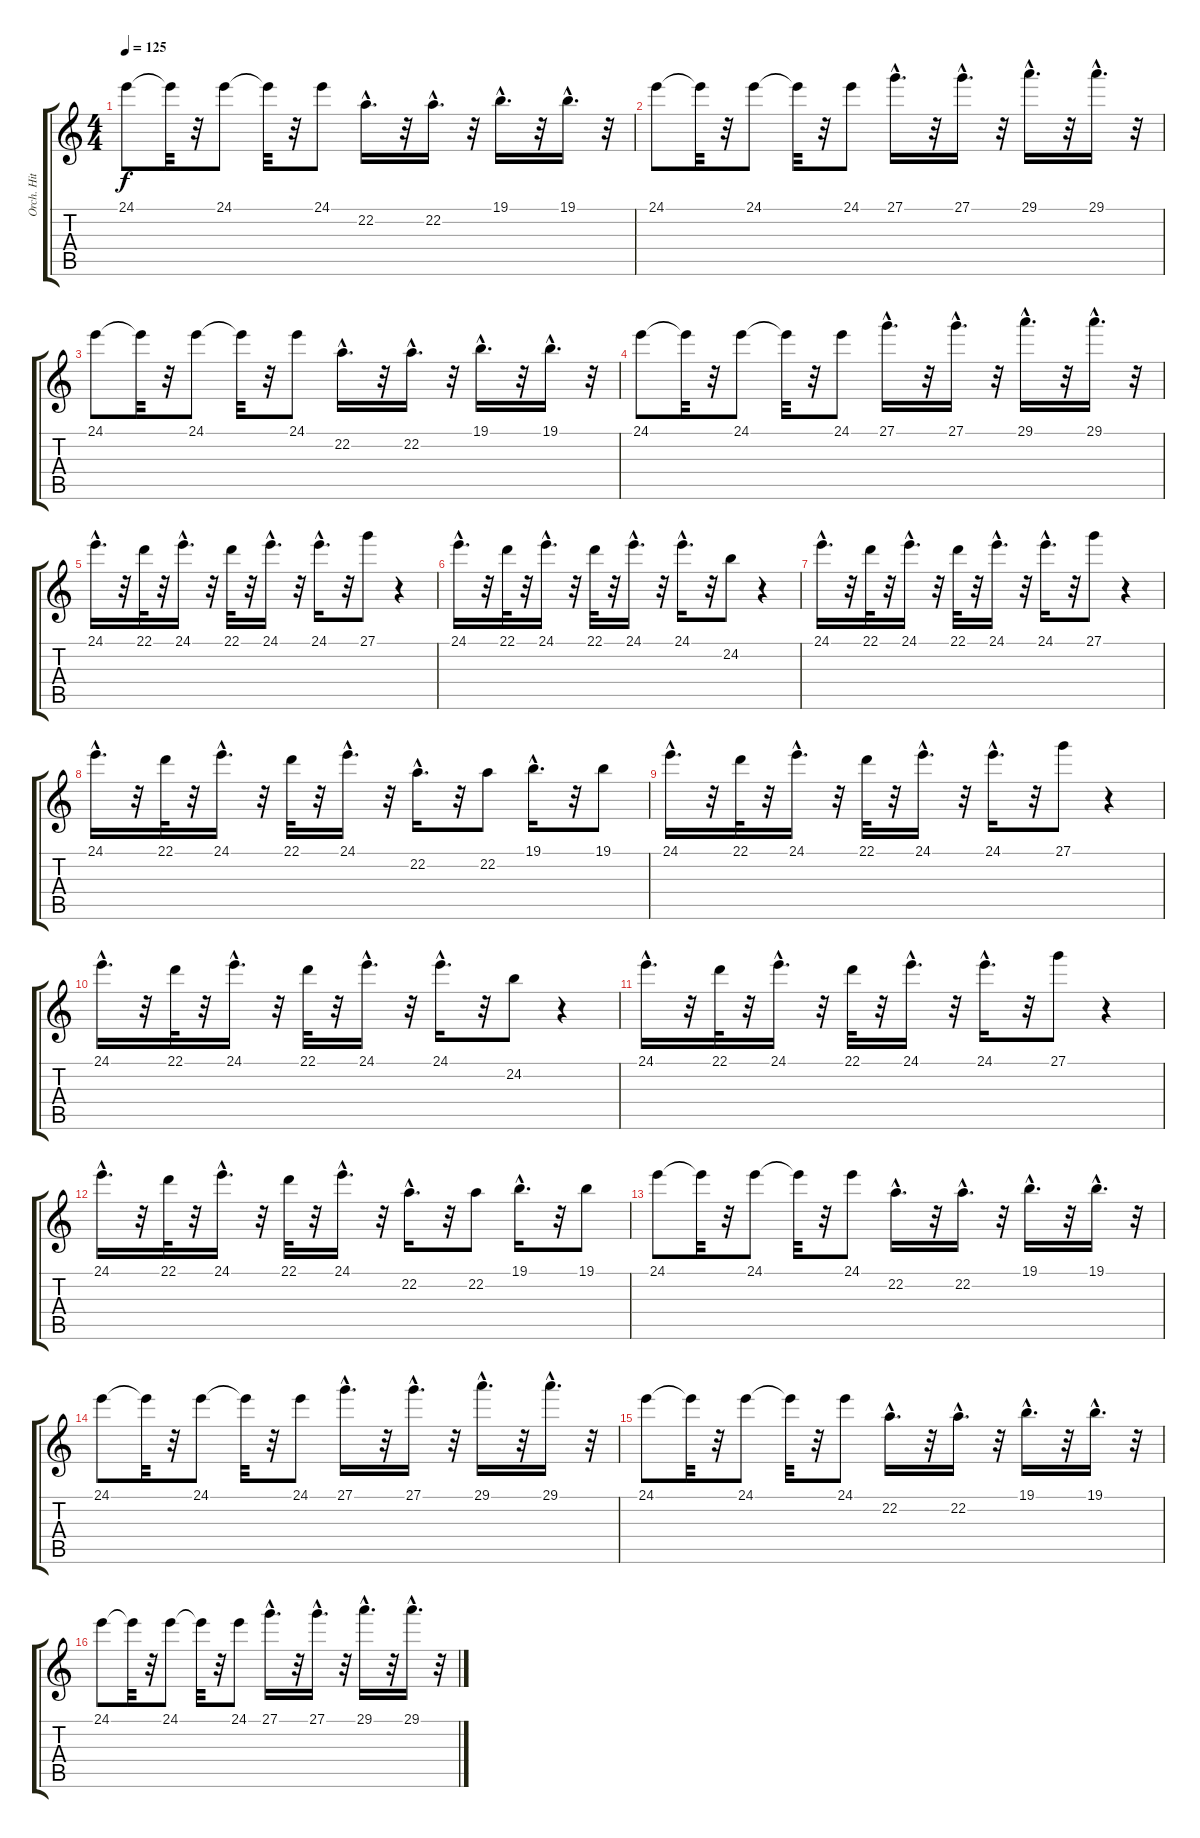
\track ("Orch. Hit" "Orch. Hit") {instrument orchestrahit}
\staff {score tabs}
\tuning (E4 B3 G3 D3 A2 E2) {hide}
\ts (4 4)
\tempo 125
\clef g2
\ks c
24.1.8{dy f} 24.1{t}.32 r.32 24.1.8 24.1{t}.32 r.32 24.1.8 22.2{hac}.16{d} r.32 22.2{hac}.16{d} r.32 19.1{hac}.16{d} r.32 19.1{hac}.16{d} r.32 |
24.1.8 24.1{t}.32 r.32 24.1.8 24.1{t}.32 r.32 24.1.8 27.1{hac}.16{d} r.32 27.1{hac}.16{d} r.32 29.1{hac}.16{d} r.32 29.1{hac}.16{d} r.32 |
24.1.8 24.1{t}.32 r.32 24.1.8 24.1{t}.32 r.32 24.1.8 22.2{hac}.16{d} r.32 22.2{hac}.16{d} r.32 19.1{hac}.16{d} r.32 19.1{hac}.16{d} r.32 |
24.1.8 24.1{t}.32 r.32 24.1.8 24.1{t}.32 r.32 24.1.8 27.1{hac}.16{d} r.32 27.1{hac}.16{d} r.32 29.1{hac}.16{d} r.32 29.1{hac}.16{d} r.32 |
24.1{hac}.16{d} r.32 22.1.32 r.32 24.1{hac}.16{d} r.32 22.1.32 r.32 24.1{hac}.16{d} r.32 24.1{hac}.16{d} r.32 27.1.8 r.4 |
24.1{hac}.16{d} r.32 22.1.32 r.32 24.1{hac}.16{d} r.32 22.1.32 r.32 24.1{hac}.16{d} r.32 24.1{hac}.16{d} r.32 24.2.8 r.4 |
24.1{hac}.16{d} r.32 22.1.32 r.32 24.1{hac}.16{d} r.32 22.1.32 r.32 24.1{hac}.16{d} r.32 24.1{hac}.16{d} r.32 27.1.8 r.4 |
24.1{hac}.16{d} r.32 22.1.32 r.32 24.1{hac}.16{d} r.32 22.1.32 r.32 24.1{hac}.16{d} r.32 22.2{hac}.16{d} r.32 22.2.8 19.1{hac}.16{d} r.32 19.1.8 |
24.1{hac}.16{d} r.32 22.1.32 r.32 24.1{hac}.16{d} r.32 22.1.32 r.32 24.1{hac}.16{d} r.32 24.1{hac}.16{d} r.32 27.1.8 r.4 |
24.1{hac}.16{d} r.32 22.1.32 r.32 24.1{hac}.16{d} r.32 22.1.32 r.32 24.1{hac}.16{d} r.32 24.1{hac}.16{d} r.32 24.2.8 r.4 |
24.1{hac}.16{d} r.32 22.1.32 r.32 24.1{hac}.16{d} r.32 22.1.32 r.32 24.1{hac}.16{d} r.32 24.1{hac}.16{d} r.32 27.1.8 r.4 |
24.1{hac}.16{d} r.32 22.1.32 r.32 24.1{hac}.16{d} r.32 22.1.32 r.32 24.1{hac}.16{d} r.32 22.2{hac}.16{d} r.32 22.2.8 19.1{hac}.16{d} r.32 19.1.8 |
24.1.8 24.1{t}.32 r.32 24.1.8 24.1{t}.32 r.32 24.1.8 22.2{hac}.16{d} r.32 22.2{hac}.16{d} r.32 19.1{hac}.16{d} r.32 19.1{hac}.16{d} r.32 |
24.1.8 24.1{t}.32 r.32 24.1.8 24.1{t}.32 r.32 24.1.8 27.1{hac}.16{d} r.32 27.1{hac}.16{d} r.32 29.1{hac}.16{d} r.32 29.1{hac}.16{d} r.32 |
24.1.8 24.1{t}.32 r.32 24.1.8 24.1{t}.32 r.32 24.1.8 22.2{hac}.16{d} r.32 22.2{hac}.16{d} r.32 19.1{hac}.16{d} r.32 19.1{hac}.16{d} r.32 |
24.1.8 24.1{t}.32 r.32 24.1.8 24.1{t}.32 r.32 24.1.8 27.1{hac}.16{d} r.32 27.1{hac}.16{d} r.32 29.1{hac}.16{d} r.32 29.1{hac}.16{d} r.32
